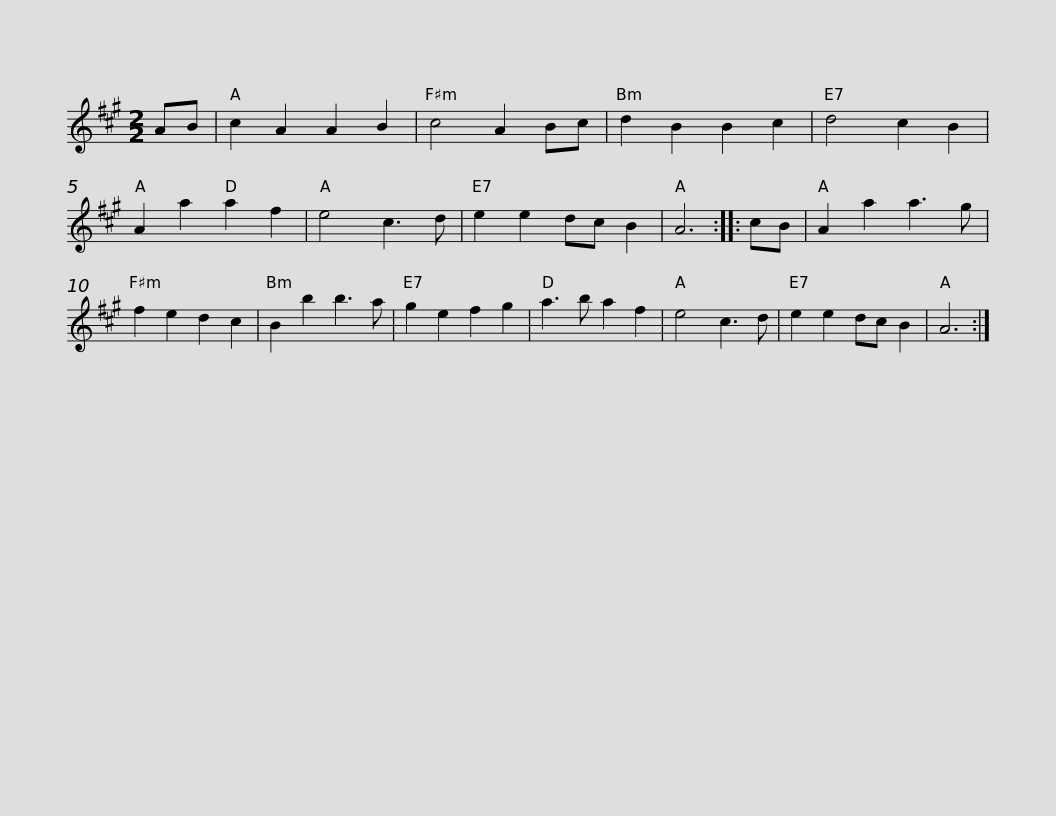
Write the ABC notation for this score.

X:1
L:1/8
M:2/2
I:linebreak $
K:A
V:1 treble
V:1
 AB | c2 A2 A2 B2 | c4 A2 Bc | d2 B2 B2 c2 | d4 c2 B2 | %5
 A2 a2 a2 f2 | e4 c3 d | e2 e2 dc B2 | A6 :: cB |$ %10
 A2 a2 a3 g | f2 e2 d2 c2 | B2 b2 b3 a | g2 e2 f2 g2 | a3 b a2 f2 | %15
 e4 c3 d | e2 e2 dc B2 | A6 :| %18
